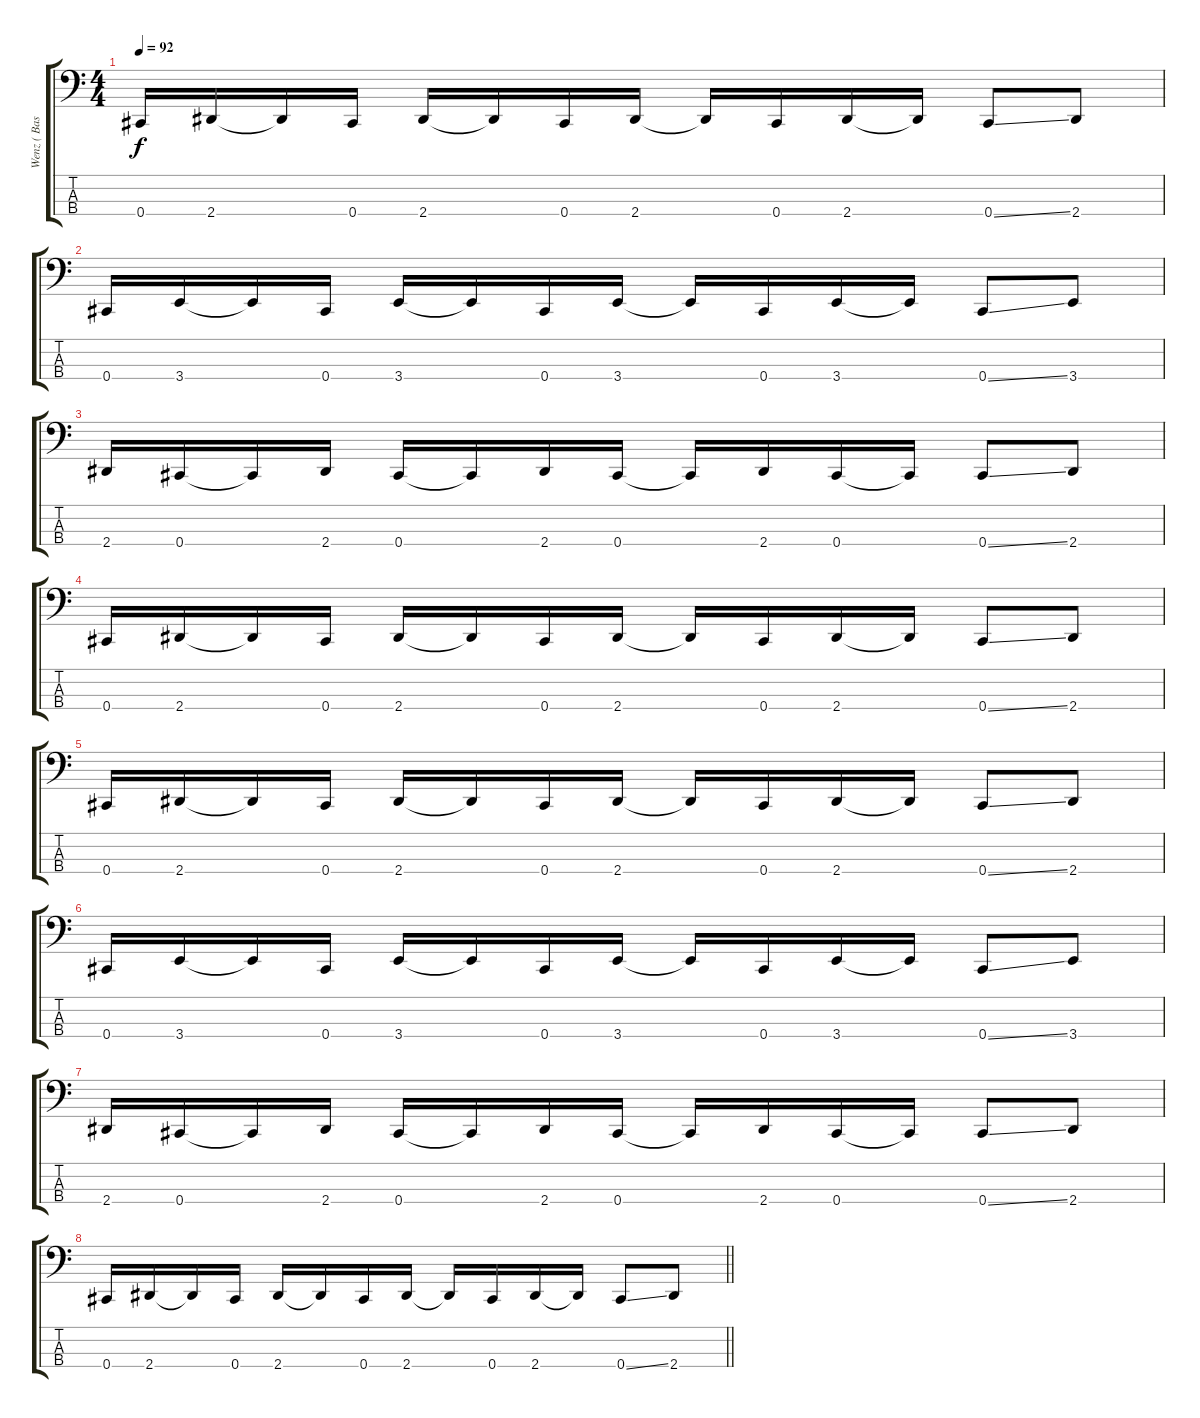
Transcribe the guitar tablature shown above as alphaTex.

\track ("Wenz ( Bass guitar )" "Wenz ( Bas") {instrument electricbasspick}
\staff {score tabs}
\tuning (Gb2 Db2 Ab1 Db1) {hide}
\ts (4 4)
\tempo 92
\clef f4
\ks c
0.4.16{dy f} 2.4.16 2.4{t}.16 0.4.16 2.4.16 2.4{t}.16 0.4.16 2.4.16 2.4{t}.16 0.4.16 2.4.16 2.4{t}.16 0.4{ss}.8 2.4.8 |
0.4.16 3.4.16 3.4{t}.16 0.4.16 3.4.16 3.4{t}.16 0.4.16 3.4.16 3.4{t}.16 0.4.16 3.4.16 3.4{t}.16 0.4{ss}.8 3.4.8 |
2.4.16 0.4.16 0.4{t}.16 2.4.16 0.4.16 0.4{t}.16 2.4.16 0.4.16 0.4{t}.16 2.4.16 0.4.16 0.4{t}.16 0.4{ss}.8 2.4.8 |
0.4.16 2.4.16 2.4{t}.16 0.4.16 2.4.16 2.4{t}.16 0.4.16 2.4.16 2.4{t}.16 0.4.16 2.4.16 2.4{t}.16 0.4{ss}.8 2.4.8 |
0.4.16 2.4.16 2.4{t}.16 0.4.16 2.4.16 2.4{t}.16 0.4.16 2.4.16 2.4{t}.16 0.4.16 2.4.16 2.4{t}.16 0.4{ss}.8 2.4.8 |
0.4.16 3.4.16 3.4{t}.16 0.4.16 3.4.16 3.4{t}.16 0.4.16 3.4.16 3.4{t}.16 0.4.16 3.4.16 3.4{t}.16 0.4{ss}.8 3.4.8 |
2.4.16 0.4.16 0.4{t}.16 2.4.16 0.4.16 0.4{t}.16 2.4.16 0.4.16 0.4{t}.16 2.4.16 0.4.16 0.4{t}.16 0.4{ss}.8 2.4.8 |
\barLineRight lightlight
0.4.16 2.4.16 2.4{t}.16 0.4.16 2.4.16 2.4{t}.16 0.4.16 2.4.16 2.4{t}.16 0.4.16 2.4.16 2.4{t}.16 0.4{ss}.8 2.4.8
